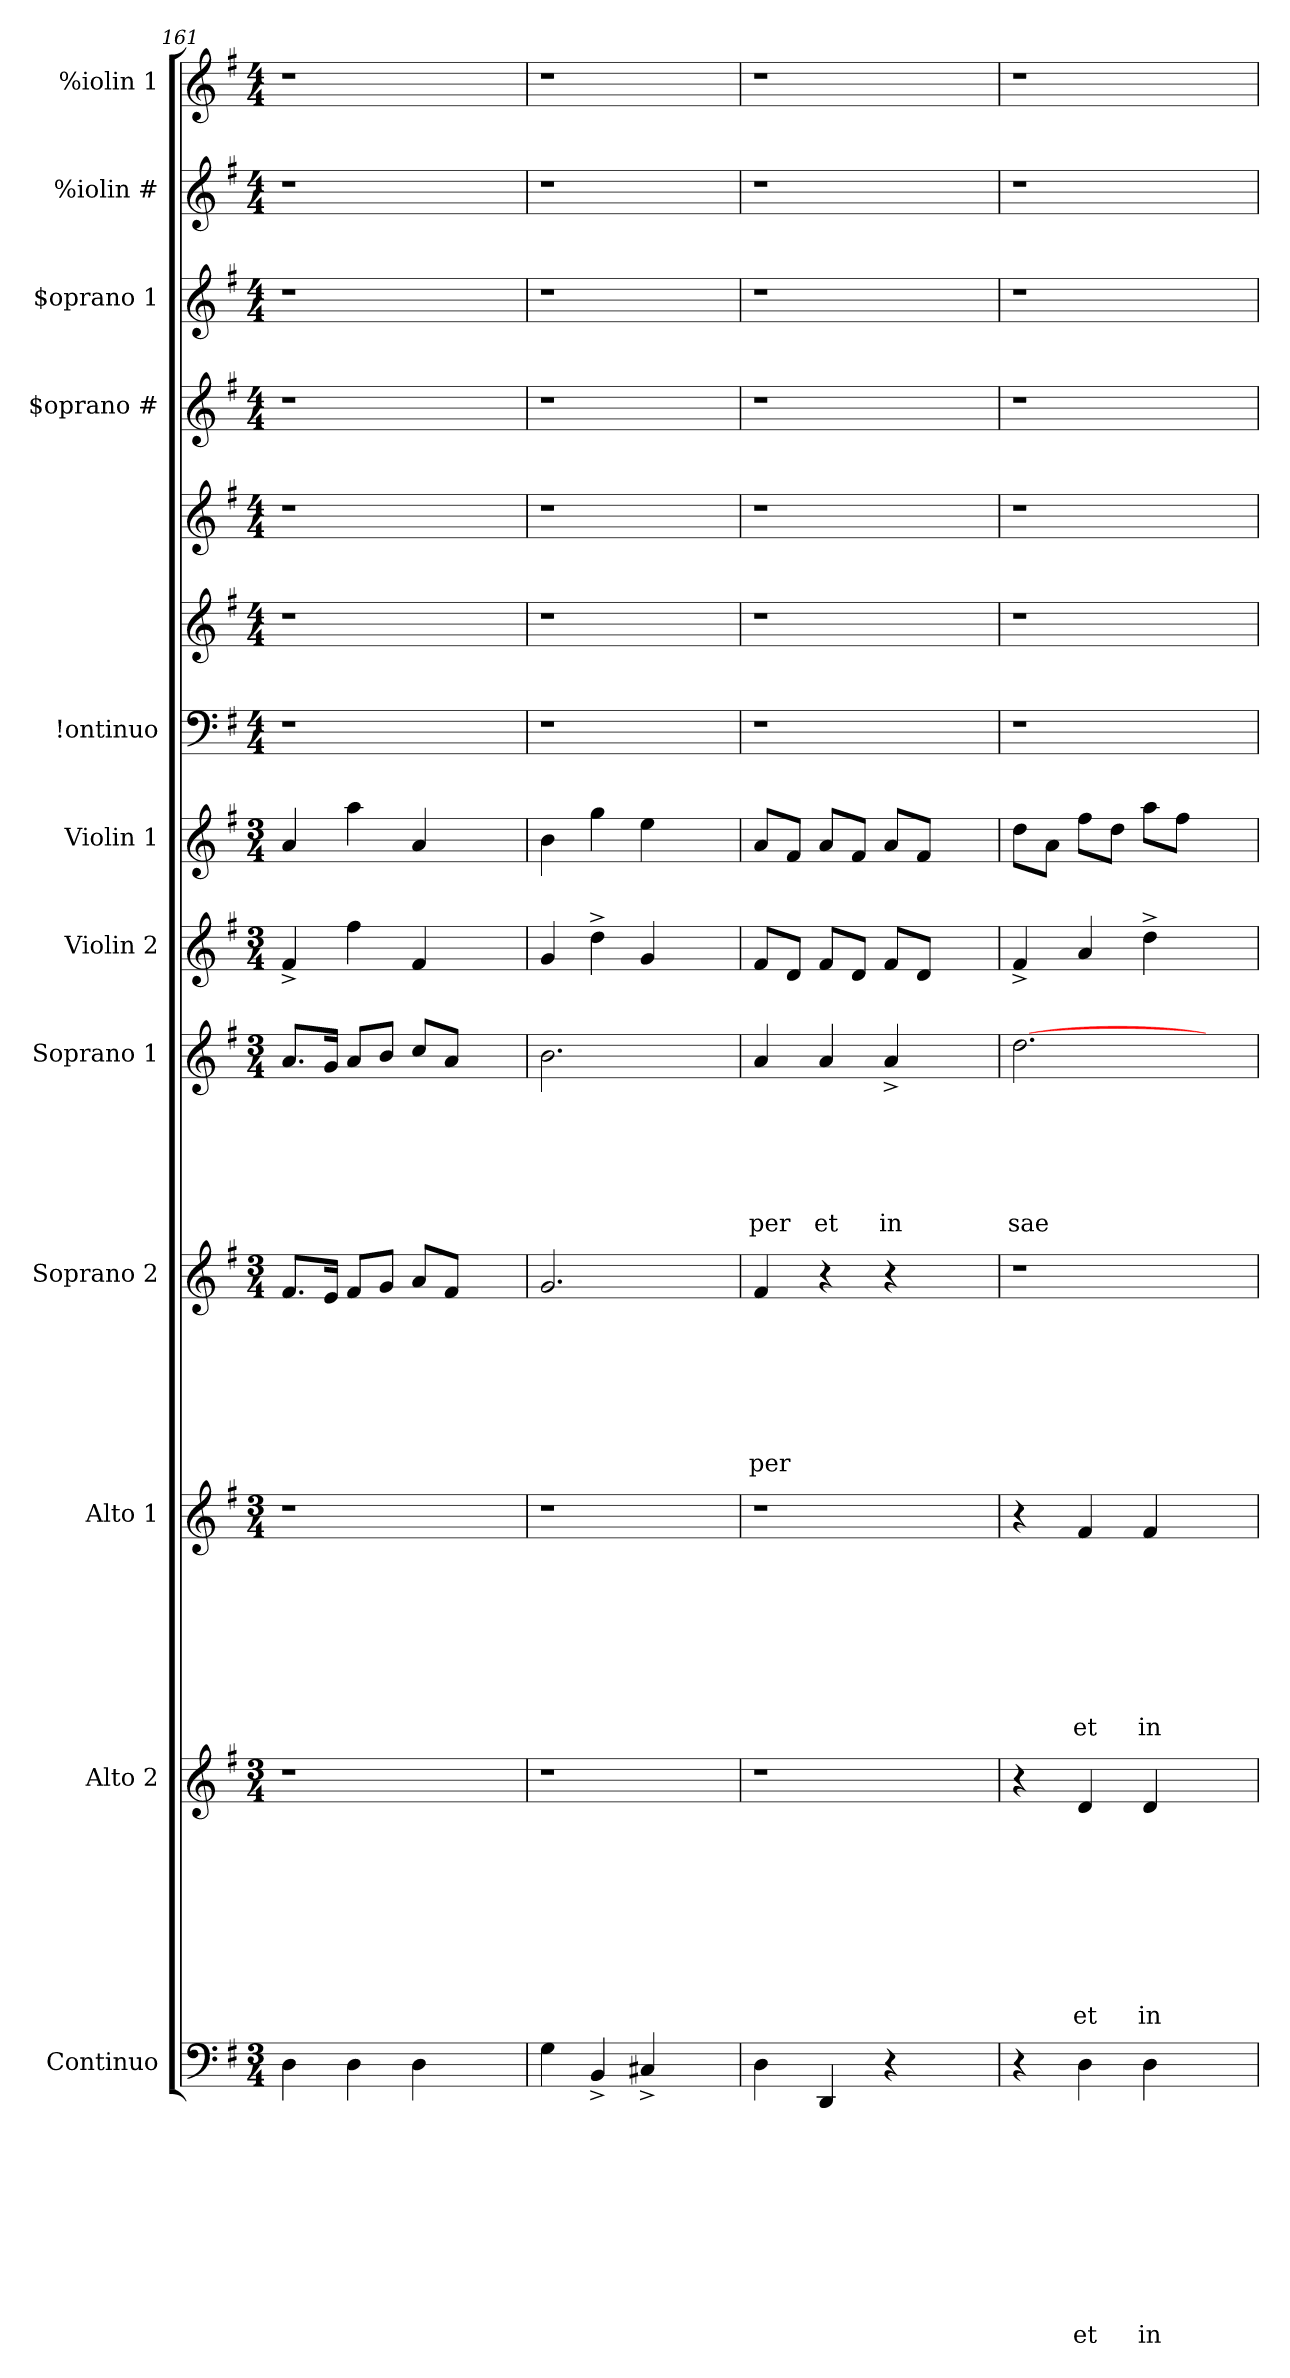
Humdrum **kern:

**kern	**text	**text	**text	**text	**text	**text	**text	**text	**text	**text	**kern	**text	**text	**text	**text	**text	**text	**text	**text	**text	**kern	**text	**text	**text	**text	**text	**text	**text	**text	**kern	**text	**text	**text	**text	**text	**text	**text	**kern	**text	**text	**text	**text	**text	**text	**kern	**kern	**kern	**kern	**kern	**kern	**kern	**kern	**kern
*part14	*part14	*part14	*part14	*part14	*part14	*part14	*part14	*part14	*part14	*part14	*part13	*part13	*part13	*part13	*part13	*part13	*part13	*part13	*part13	*part13	*part12	*part12	*part12	*part12	*part12	*part12	*part12	*part12	*part12	*part11	*part11	*part11	*part11	*part11	*part11	*part11	*part11	*part10	*part10	*part10	*part10	*part10	*part10	*part10	*part9	*part8	*part7	*part6	*part5	*part4	*part3	*part2	*part1
*staff14	*staff14	*staff14	*staff14	*staff14	*staff14	*staff14	*staff14	*staff14	*staff14	*staff14	*staff13	*staff13	*staff13	*staff13	*staff13	*staff13	*staff13	*staff13	*staff13	*staff13	*staff12	*staff12	*staff12	*staff12	*staff12	*staff12	*staff12	*staff12	*staff12	*staff11	*staff11	*staff11	*staff11	*staff11	*staff11	*staff11	*staff11	*staff10	*staff10	*staff10	*staff10	*staff10	*staff10	*staff10	*staff9	*staff8	*staff7	*staff6	*staff5	*staff4	*staff3	*staff2	*staff1
*I"Continuo	*	*	*	*	*	*	*	*	*	*	*I"Alto 2	*	*	*	*	*	*	*	*	*	*I"Alto 1	*	*	*	*	*	*	*	*	*I"Soprano 2	*	*	*	*	*	*	*	*I"Soprano 1	*	*	*	*	*	*	*I"Violin 2	*I"Violin 1	*I"!ontinuo	*I""lto #	*I""lto 1	*I"$oprano #	*I"$oprano 1	*I"%iolin #	*I"%iolin 1
*I'Con.	*	*	*	*	*	*	*	*	*	*	*I'A. 2	*	*	*	*	*	*	*	*	*	*I'A. 1	*	*	*	*	*	*	*	*	*I'S. 2	*	*	*	*	*	*	*	*I'S. 1	*	*	*	*	*	*	*I'Vln. 2	*I'Vln. 1	*I'!on.	*	*	*	*	*	*
*clefF4	*	*	*	*	*	*	*	*	*	*	*clefG2	*	*	*	*	*	*	*	*	*	*clefG2	*	*	*	*	*	*	*	*	*clefG2	*	*	*	*	*	*	*	*clefG2	*	*	*	*	*	*	*clefG2	*clefG2	*clefF4	*clefG2	*clefG2	*clefG2	*clefG2	*clefG2	*clefG2
*k[f#]	*	*	*	*	*	*	*	*	*	*	*k[f#]	*	*	*	*	*	*	*	*	*	*k[f#]	*	*	*	*	*	*	*	*	*k[f#]	*	*	*	*	*	*	*	*k[f#]	*	*	*	*	*	*	*k[f#]	*k[f#]	*k[f#]	*k[f#]	*k[f#]	*k[f#]	*k[f#]	*k[f#]	*k[f#]
*G:	*	*	*	*	*	*	*	*	*	*	*G:	*	*	*	*	*	*	*	*	*	*G:	*	*	*	*	*	*	*	*	*G:	*	*	*	*	*	*	*	*G:	*	*	*	*	*	*	*G:	*G:	*G:	*G:	*G:	*G:	*G:	*G:	*G:
*M3/4	*	*	*	*	*	*	*	*	*	*	*M3/4	*	*	*	*	*	*	*	*	*	*M3/4	*	*	*	*	*	*	*	*	*M3/4	*	*	*	*	*	*	*	*M3/4	*	*	*	*	*	*	*M3/4	*M3/4	*M4/4	*M4/4	*M4/4	*M4/4	*M4/4	*M4/4	*M4/4
=161	=161	=161	=161	=161	=161	=161	=161	=161	=161	=161	=161	=161	=161	=161	=161	=161	=161	=161	=161	=161	=161	=161	=161	=161	=161	=161	=161	=161	=161	=161	=161	=161	=161	=161	=161	=161	=161	=161	=161	=161	=161	=161	=161	=161	=161	=161	=161	=161	=161	=161	=161	=161	=161
!	!	!	!	!	!	!	!	!	!	!	!LO:N:vis=1	!	!	!	!	!	!	!	!	!	!LO:N:vis=1	!	!	!	!	!	!	!	!	!	!	!	!	!	!	!	!	!	!	!	!	!	!	!	!	!	!	!	!	!	!	!	!
4D>\	.	.	.	.	.	.	.	.	.	.	2.r	.	.	.	.	.	.	.	.	.	2.r	.	.	.	.	.	.	.	.	8.f#/L	.	.	.	.	.	.	.	8.a/L	.	.	.	.	.	.	4f#^</	4a/	1r	1r	1r	1r	1r	1r	1r
.	.	.	.	.	.	.	.	.	.	.	.	.	.	.	.	.	.	.	.	.	.	.	.	.	.	.	.	.	.	16e/Jk	.	.	.	.	.	.	.	16g/Jk	.	.	.	.	.	.	.	.	.	.	.	.	.	.	.
4D\	.	.	.	.	.	.	.	.	.	.	.	.	.	.	.	.	.	.	.	.	.	.	.	.	.	.	.	.	.	8f#/L	.	.	.	.	.	.	.	8a/L	.	.	.	.	.	.	4ff#\	4aa\	.	.	.	.	.	.	.
.	.	.	.	.	.	.	.	.	.	.	.	.	.	.	.	.	.	.	.	.	.	.	.	.	.	.	.	.	.	8g/J	.	.	.	.	.	.	.	8b/J	.	.	.	.	.	.	.	.	.	.	.	.	.	.	.
4D\	.	.	.	.	.	.	.	.	.	.	.	.	.	.	.	.	.	.	.	.	.	.	.	.	.	.	.	.	.	8a/L	.	.	.	.	.	.	.	8cc/L	.	.	.	.	.	.	4f#/	4a/	.	.	.	.	.	.	.
.	.	.	.	.	.	.	.	.	.	.	.	.	.	.	.	.	.	.	.	.	.	.	.	.	.	.	.	.	.	8f#/J	.	.	.	.	.	.	.	8a/J	.	.	.	.	.	.	.	.	.	.	.	.	.	.	.
4ryy	.	.	.	.	.	.	.	.	.	.	4ryy	.	.	.	.	.	.	.	.	.	4ryy	.	.	.	.	.	.	.	.	4ryy	.	.	.	.	.	.	.	4ryy	.	.	.	.	.	.	4ryy	4ryy	.	.	.	.	.	.	.
!!LO:PB:g=z
=162	=162	=162	=162	=162	=162	=162	=162	=162	=162	=162	=162	=162	=162	=162	=162	=162	=162	=162	=162	=162	=162	=162	=162	=162	=162	=162	=162	=162	=162	=162	=162	=162	=162	=162	=162	=162	=162	=162	=162	=162	=162	=162	=162	=162	=162	=162	=162	=162	=162	=162	=162	=162	=162
!	!	!	!	!	!	!	!	!	!	!	!LO:N:vis=1	!	!	!	!	!	!	!	!	!	!LO:N:vis=1	!	!	!	!	!	!	!	!	!	!	!	!	!	!	!	!	!	!	!	!	!	!	!	!	!	!	!	!	!	!	!	!
4G\	.	.	.	.	.	.	.	.	.	.	2.r	.	.	.	.	.	.	.	.	.	2.r	.	.	.	.	.	.	.	.	2.g/	.	.	.	.	.	.	.	2.b\	.	.	.	.	.	.	4g/	4b\	1r	1r	1r	1r	1r	1r	1r
4BB<^</	.	.	.	.	.	.	.	.	.	.	.	.	.	.	.	.	.	.	.	.	.	.	.	.	.	.	.	.	.	.	.	.	.	.	.	.	.	.	.	.	.	.	.	.	4dd^>\	4gg\	.	.	.	.	.	.	.
4C#X^</	.	.	.	.	.	.	.	.	.	.	.	.	.	.	.	.	.	.	.	.	.	.	.	.	.	.	.	.	.	.	.	.	.	.	.	.	.	.	.	.	.	.	.	.	4g/	4ee\	.	.	.	.	.	.	.
4ryy	.	.	.	.	.	.	.	.	.	.	4ryy	.	.	.	.	.	.	.	.	.	4ryy	.	.	.	.	.	.	.	.	4ryy	.	.	.	.	.	.	.	4ryy	.	.	.	.	.	.	4ryy	4ryy	.	.	.	.	.	.	.
=163	=163	=163	=163	=163	=163	=163	=163	=163	=163	=163	=163	=163	=163	=163	=163	=163	=163	=163	=163	=163	=163	=163	=163	=163	=163	=163	=163	=163	=163	=163	=163	=163	=163	=163	=163	=163	=163	=163	=163	=163	=163	=163	=163	=163	=163	=163	=163	=163	=163	=163	=163	=163	=163
!	!	!	!	!	!	!	!	!	!	!	!LO:N:vis=1	!	!	!	!	!	!	!	!	!	!LO:N:vis=1	!	!	!	!	!	!	!	!	!	!	!	!	!	!	!	!LO:LY:b	!	!	!	!	!	!	!LO:LY:b	!	!	!	!	!	!	!	!	!
4D\	.	.	.	.	.	.	.	.	.	.	2.r	.	.	.	.	.	.	.	.	.	2.r	.	.	.	.	.	.	.	.	4f#/	.	.	.	.	.	.	-per	4a/	.	.	.	.	.	-per	8f#/L	8a/L	1r	1r	1r	1r	1r	1r	1r
.	.	.	.	.	.	.	.	.	.	.	.	.	.	.	.	.	.	.	.	.	.	.	.	.	.	.	.	.	.	.	.	.	.	.	.	.	.	.	.	.	.	.	.	.	8d/J	8f#/J	.	.	.	.	.	.	.
!	!	!	!	!	!	!	!	!	!	!	!	!	!	!	!	!	!	!	!	!	!	!	!	!	!	!	!	!	!	!	!	!	!	!	!	!	!	!	!	!	!	!	!	!LO:LY:b	!	!	!	!	!	!	!	!	!
4DD/	.	.	.	.	.	.	.	.	.	.	.	.	.	.	.	.	.	.	.	.	.	.	.	.	.	.	.	.	.	4r	.	.	.	.	.	.	.	4a/	.	.	.	.	.	et	8f#/L	8a/L	.	.	.	.	.	.	.
.	.	.	.	.	.	.	.	.	.	.	.	.	.	.	.	.	.	.	.	.	.	.	.	.	.	.	.	.	.	.	.	.	.	.	.	.	.	.	.	.	.	.	.	.	8d/J	8f#/J	.	.	.	.	.	.	.
!	!	!	!	!	!	!	!	!	!	!	!	!	!	!	!	!	!	!	!	!	!	!	!	!	!	!	!	!	!	!	!	!	!	!	!	!	!	!	!	!	!	!	!	!LO:LY:b	!	!	!	!	!	!	!	!	!
4r	.	.	.	.	.	.	.	.	.	.	.	.	.	.	.	.	.	.	.	.	.	.	.	.	.	.	.	.	.	4r	.	.	.	.	.	.	.	4a^</	.	.	.	.	.	in	8f#/L	8a/L	.	.	.	.	.	.	.
.	.	.	.	.	.	.	.	.	.	.	.	.	.	.	.	.	.	.	.	.	.	.	.	.	.	.	.	.	.	.	.	.	.	.	.	.	.	.	.	.	.	.	.	.	8d/J	8f#/J	.	.	.	.	.	.	.
4ryy	.	.	.	.	.	.	.	.	.	.	4ryy	.	.	.	.	.	.	.	.	.	4ryy	.	.	.	.	.	.	.	.	4ryy	.	.	.	.	.	.	.	4ryy	.	.	.	.	.	.	4ryy	4ryy	.	.	.	.	.	.	.
=164	=164	=164	=164	=164	=164	=164	=164	=164	=164	=164	=164	=164	=164	=164	=164	=164	=164	=164	=164	=164	=164	=164	=164	=164	=164	=164	=164	=164	=164	=164	=164	=164	=164	=164	=164	=164	=164	=164	=164	=164	=164	=164	=164	=164	=164	=164	=164	=164	=164	=164	=164	=164	=164
!	!	!	!	!	!	!	!	!	!	!	!	!	!	!	!	!	!	!	!	!	!	!	!	!	!	!	!	!	!	!LO:N:vis=1	!	!	!	!	!	!	!	!	!	!	!	!	!	!LO:LY:b	!	!	!	!	!	!	!	!	!
4r	.	.	.	.	.	.	.	.	.	.	4r	.	.	.	.	.	.	.	.	.	4r	.	.	.	.	.	.	.	.	2.r	.	.	.	.	.	.	.	[>2.dd\	.	.	.	.	.	sae-	4f#^</	8dd\L	1r	1r	1r	1r	1r	1r	1r
.	.	.	.	.	.	.	.	.	.	.	.	.	.	.	.	.	.	.	.	.	.	.	.	.	.	.	.	.	.	.	.	.	.	.	.	.	.	.	.	.	.	.	.	.	.	8a\J	.	.	.	.	.	.	.
!	!	!	!	!	!	!	!	!	!	!LO:LY:a	!	!	!	!	!	!	!	!	!	!LO:LY:b	!	!	!	!	!	!	!	!	!LO:LY:b	!	!	!	!	!	!	!	!	!	!	!	!	!	!	!	!	!	!	!	!	!	!	!	!
4D\	.	.	.	.	.	.	.	.	.	et	4d/	.	.	.	.	.	.	.	.	et	4f#/	.	.	.	.	.	.	.	et	.	.	.	.	.	.	.	.	.	.	.	.	.	.	.	4a/	8ff#\L	.	.	.	.	.	.	.
.	.	.	.	.	.	.	.	.	.	.	.	.	.	.	.	.	.	.	.	.	.	.	.	.	.	.	.	.	.	.	.	.	.	.	.	.	.	.	.	.	.	.	.	.	.	8dd\J	.	.	.	.	.	.	.
!	!	!	!	!	!	!	!	!	!	!LO:LY:a	!	!	!	!	!	!	!	!	!	!LO:LY:b	!	!	!	!	!	!	!	!	!LO:LY:b	!	!	!	!	!	!	!	!	!	!	!	!	!	!	!	!	!	!	!	!	!	!	!	!
4D\	.	.	.	.	.	.	.	.	.	in	4d/	.	.	.	.	.	.	.	.	in	4f#/	.	.	.	.	.	.	.	in	.	.	.	.	.	.	.	.	.	.	.	.	.	.	.	4dd^>\	8aa\L	.	.	.	.	.	.	.
.	.	.	.	.	.	.	.	.	.	.	.	.	.	.	.	.	.	.	.	.	.	.	.	.	.	.	.	.	.	.	.	.	.	.	.	.	.	.	.	.	.	.	.	.	.	8ff#\J	.	.	.	.	.	.	.
4ryy	.	.	.	.	.	.	.	.	.	.	4ryy	.	.	.	.	.	.	.	.	.	4ryy	.	.	.	.	.	.	.	.	4ryy	.	.	.	.	.	.	.	4ryy	.	.	.	.	.	.	4ryy	4ryy	.	.	.	.	.	.	.
=	=	=	=	=	=	=	=	=	=	=	=	=	=	=	=	=	=	=	=	=	=	=	=	=	=	=	=	=	=	=	=	=	=	=	=	=	=	=	=	=	=	=	=	=	=	=	=	=	=	=	=	=	=
*-	*-	*-	*-	*-	*-	*-	*-	*-	*-	*-	*-	*-	*-	*-	*-	*-	*-	*-	*-	*-	*-	*-	*-	*-	*-	*-	*-	*-	*-	*-	*-	*-	*-	*-	*-	*-	*-	*-	*-	*-	*-	*-	*-	*-	*-	*-	*-	*-	*-	*-	*-	*-	*-
